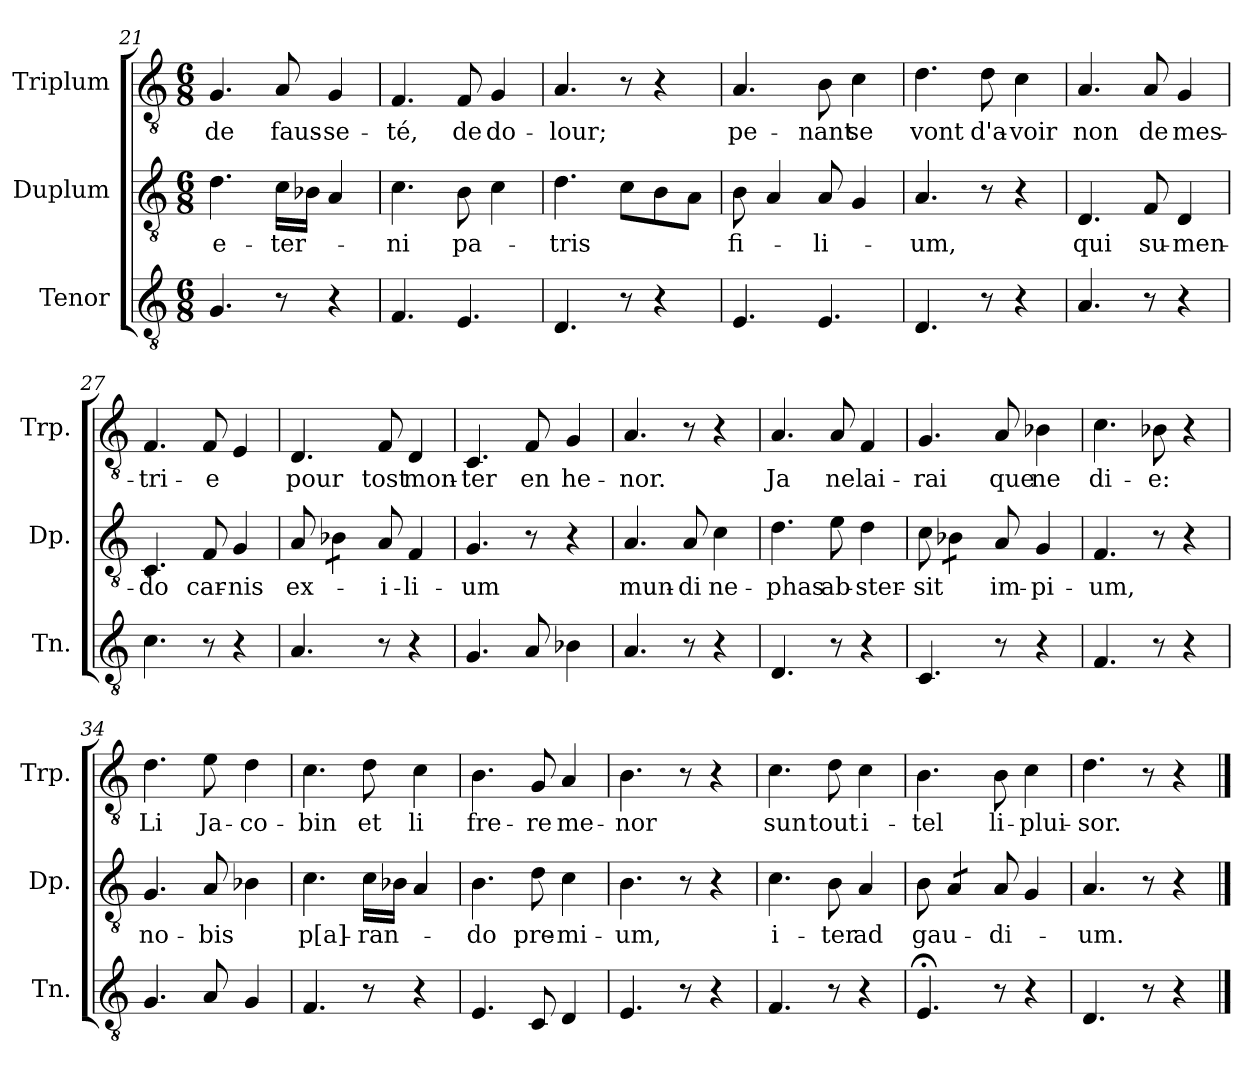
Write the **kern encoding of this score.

**kern	**kern	**text	**kern	**text
*part3	*part2	*part2	*part1	*part1
*staff3	*staff2	*staff2	*staff1	*staff1
*I"Tenor	*I"Duplum	*	*I"Triplum	*
*I'Tn.	*I'Dp.	*	*I'Trp.	*
*clefGv2	*clefGv2	*	*clefGv2	*
*k[]	*k[]	*	*k[]	*
*M6/8	*M6/8	*	*M6/8	*
=21	=21	=21	=21	=21
!	!	!LO:LY:b	!	!LO:LY:b
4.G/	4.d\	e-	4.G/	de
!	!	!LO:LY:b	!	!LO:LY:b
8r	16c\LL	-ter-	8A/	faus-
.	16B-X\JJ	.	.	.
!	!	!	!	!LO:LY:b
4r	4A/	.	4G/	-se-
=22	=22	=22	=22	=22
!	!	!LO:LY:b	!	!LO:LY:b
4.F/	4.c\	-ni	4.F/	-té,
!	!	!LO:LY:b	!	!LO:LY:b
4.E/	8B\	pa-	8F/	de
!	!	!	!	!LO:LY:b
.	4c\	.	4G/	do-
!!LO:PB:g=z
=23	=23	=23	=23	=23
!	!	!LO:LY:b	!	!LO:LY:b
4.D/	4.d\	-tris	4.A/	-lour;
8r	8c\L	.	8r	.
4r	8B\	.	4r	.
.	8A\J	.	.	.
=24	=24	=24	=24	=24
!	!	!LO:LY:b	!	!LO:LY:b
4.E/	8B\	fi-	4.A/	pe-
.	4A/	.	.	.
!	!	!LO:LY:b	!	!LO:LY:b
4.E/	8A/	-li-	8B\	-nant
!	!	!	!	!LO:LY:b
.	4G/	.	4c\	se
=25	=25	=25	=25	=25
!	!	!LO:LY:b	!	!LO:LY:b
4.D/	4.A/	-um,	4.d\	vont
!	!	!	!	!LO:LY:b
8r	8r	.	8d\	d'a-
!	!	!	!	!LO:LY:b
4r	4r	.	4c\	-voir
=26	=26	=26	=26	=26
!	!	!LO:LY:b	!	!LO:LY:b
4.A/	4.D/	qui	4.A/	non
!	!	!LO:LY:b	!	!LO:LY:b
8r	8F/	su-	8A/	de
!	!	!LO:LY:b	!	!LO:LY:b
4r	4D/	-men-	4G/	mes-
=27	=27	=27	=27	=27
!	!	!LO:LY:b	!	!LO:LY:b
4.c\	4.C/	-do	4.F/	-tri-
!	!	!LO:LY:b	!	!LO:LY:b
8r	8F/	car-	8F/	-e
!	!	!LO:LY:b	!	!
4r	4G/	-nis	4E/	.
=28	=28	=28	=28	=28
!	!	!LO:LY:b	!	!LO:LY:b
4.A/	8A/	ex-	4.D/	pour
*	*tremolo	*	*	*
.	8B-i\L	.	.	.
.	8B-i\J	.	.	.
*	*Xtremolo	*	*	*
!	!	!LO:LY:b	!	!LO:LY:b
8r	8A/	-i-	8F/	tost
!	!	!LO:LY:b	!	!LO:LY:b
4r	4F/	-li-	4D/	mon-
=29	=29	=29	=29	=29
!	!	!LO:LY:b	!	!LO:LY:b
4.G/	4.G/	-um	4.C/	-ter
!	!	!	!	!LO:LY:b
8A/	8r	.	8F/	en
!	!	!	!	!LO:LY:b
4B-i\	4r	.	4G/	he-
!!LO:LB:g=z
=30	=30	=30	=30	=30
!	!	!LO:LY:b	!	!LO:LY:b
4.A/	4.A/	mun-	4.A/	-nor.
!	!	!LO:LY:b	!	!
8r	8A/	-di	8r	.
!	!	!LO:LY:b	!	!
4r	4c\	ne-	4r	.
=31	=31	=31	=31	=31
!	!	!LO:LY:b	!	!LO:LY:b
4.D/	4.d\	-phas	4.A/	Ja
!	!	!LO:LY:b	!	!LO:LY:b
8r	8e\	ab-	8A/	ne
!	!	!LO:LY:b	!	!LO:LY:b
4r	4d\	-ster-	4F/	lai-
=32	=32	=32	=32	=32
!	!	!LO:LY:b	!	!LO:LY:b
4.C/	8c\	-sit	4.G/	-rai
*	*tremolo	*	*	*
.	8B-i\L	.	.	.
.	8B-i\J	.	.	.
*	*Xtremolo	*	*	*
!	!	!LO:LY:b	!	!LO:LY:b
8r	8A/	im-	8A/	que
!	!	!LO:LY:b	!	!LO:LY:b
4r	4G/	-pi-	4B-i\	ne
=33	=33	=33	=33	=33
!	!	!LO:LY:b	!	!LO:LY:b
4.F/	4.F/	-um,	4.c\	di-
!	!	!	!	!LO:LY:b
8r	8r	.	8B-i\	-e:
4r	4r	.	4r	.
=34	=34	=34	=34	=34
!	!	!LO:LY:b	!	!LO:LY:b
4.G/	4.G/	no-	4.d\	Li
!	!	!LO:LY:b	!	!LO:LY:b
8A/	8A/	-bis	8e\	Ja-
!	!	!	!	!LO:LY:b
4G/	4B-i\	.	4d\	-co-
=35	=35	=35	=35	=35
!	!	!LO:LY:b	!	!LO:LY:b
4.F/	4.c\	p[a]-	4.c\	-bin
!	!	!LO:LY:b	!	!LO:LY:b
8r	16c\LL	-ran-	8d\	et
.	16B-i\JJ	.	.	.
!	!	!	!	!LO:LY:b
4r	4A/	.	4c\	li
=36	=36	=36	=36	=36
!	!	!LO:LY:b	!	!LO:LY:b
4.E/	4.B\	-do	4.B\	fre-
!	!	!LO:LY:b	!	!LO:LY:b
8C/	8d\	pre-	8G/	-re
!	!	!LO:LY:b	!	!LO:LY:b
4D/	4c\	-mi-	4A/	me-
=37	=37	=37	=37	=37
!	!	!LO:LY:b	!	!LO:LY:b
4.E/	4.B\	-um,	4.B\	-nor
8r	8r	.	8r	.
4r	4r	.	4r	.
!!LO:LB:g=z
=38	=38	=38	=38	=38
!	!	!LO:LY:b	!	!LO:LY:b
4.F/	4.c\	i-	4.c\	sun
!	!	!LO:LY:b	!	!LO:LY:b
8r	8B\	-ter	8d\	tout
!	!	!LO:LY:b	!	!LO:LY:b
4r	4A/	ad	4c\	i-
=39	=39	=39	=39	=39
!	!	!LO:LY:b	!	!LO:LY:b
4.E;</	8B\	gau-	4.B\	-tel
*	*tremolo	*	*	*
.	8A/L	.	.	.
.	8A/J	.	.	.
*	*Xtremolo	*	*	*
!	!	!LO:LY:b	!	!LO:LY:b
8r	8A/	-di-	8B\	li-
!	!	!	!	!LO:LY:b
4r	4G/	.	4c\	-plui-
=40	=40	=40	=40	=40
!	!	!LO:LY:b	!	!LO:LY:b
4.D/	4.A/	-um.	4.d\	-sor.
8r	8r	.	8r	.
4r	4r	.	4r	.
==	==	==	==	==
*-	*-	*-	*-	*-
